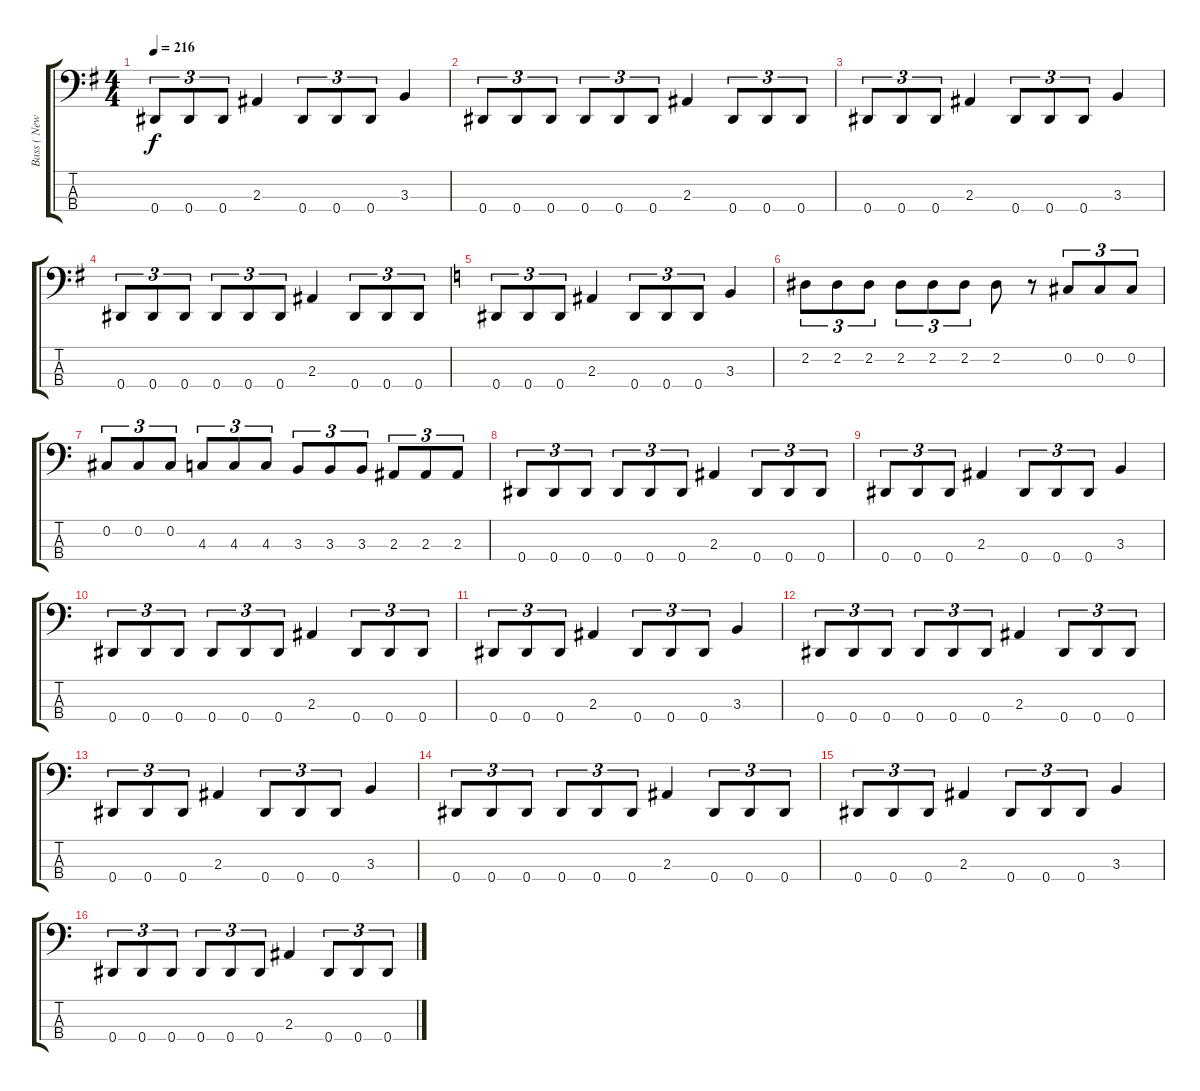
\track ("Bass ( Newsted )" "Bass ( New") {instrument electricbasspick}
\staff {score tabs}
\tuning (Gb2 Db2 Ab1 Eb1) {hide}
\ts (4 4)
\tempo 216
\clef f4
\ks g
0.4.8{tu (3 2) dy f} 0.4.8{tu (3 2)} 0.4.8{tu (3 2)} 2.3.4 0.4.8{tu (3 2)} 0.4.8{tu (3 2)} 0.4.8{tu (3 2)} 3.3.4 |
0.4.8{tu (3 2)} 0.4.8{tu (3 2)} 0.4.8{tu (3 2)} 0.4.8{tu (3 2)} 0.4.8{tu (3 2)} 0.4.8{tu (3 2)} 2.3.4 0.4.8{tu (3 2)} 0.4.8{tu (3 2)} 0.4.8{tu (3 2)} |
0.4.8{tu (3 2)} 0.4.8{tu (3 2)} 0.4.8{tu (3 2)} 2.3.4 0.4.8{tu (3 2)} 0.4.8{tu (3 2)} 0.4.8{tu (3 2)} 3.3.4 |
0.4.8{tu (3 2)} 0.4.8{tu (3 2)} 0.4.8{tu (3 2)} 0.4.8{tu (3 2)} 0.4.8{tu (3 2)} 0.4.8{tu (3 2)} 2.3.4 0.4.8{tu (3 2)} 0.4.8{tu (3 2)} 0.4.8{tu (3 2)} |
\ks c
0.4.8{tu (3 2)} 0.4.8{tu (3 2)} 0.4.8{tu (3 2)} 2.3.4 0.4.8{tu (3 2)} 0.4.8{tu (3 2)} 0.4.8{tu (3 2)} 3.3.4 |
2.2.8{tu (3 2)} 2.2.8{tu (3 2)} 2.2.8{tu (3 2)} 2.2.8{tu (3 2)} 2.2.8{tu (3 2)} 2.2.8{tu (3 2)} 2.2.8 r.8 0.2.8{tu (3 2)} 0.2.8{tu (3 2)} 0.2.8{tu (3 2)} |
0.2.8{tu (3 2)} 0.2.8{tu (3 2)} 0.2.8{tu (3 2)} 4.3.8{tu (3 2)} 4.3.8{tu (3 2)} 4.3.8{tu (3 2)} 3.3.8{tu (3 2)} 3.3.8{tu (3 2)} 3.3.8{tu (3 2)} 2.3.8{tu (3 2)} 2.3.8{tu (3 2)} 2.3.8{tu (3 2)} |
0.4.8{tu (3 2)} 0.4.8{tu (3 2)} 0.4.8{tu (3 2)} 0.4.8{tu (3 2)} 0.4.8{tu (3 2)} 0.4.8{tu (3 2)} 2.3.4 0.4.8{tu (3 2)} 0.4.8{tu (3 2)} 0.4.8{tu (3 2)} |
0.4.8{tu (3 2)} 0.4.8{tu (3 2)} 0.4.8{tu (3 2)} 2.3.4 0.4.8{tu (3 2)} 0.4.8{tu (3 2)} 0.4.8{tu (3 2)} 3.3.4 |
0.4.8{tu (3 2)} 0.4.8{tu (3 2)} 0.4.8{tu (3 2)} 0.4.8{tu (3 2)} 0.4.8{tu (3 2)} 0.4.8{tu (3 2)} 2.3.4 0.4.8{tu (3 2)} 0.4.8{tu (3 2)} 0.4.8{tu (3 2)} |
0.4.8{tu (3 2)} 0.4.8{tu (3 2)} 0.4.8{tu (3 2)} 2.3.4 0.4.8{tu (3 2)} 0.4.8{tu (3 2)} 0.4.8{tu (3 2)} 3.3.4 |
0.4.8{tu (3 2)} 0.4.8{tu (3 2)} 0.4.8{tu (3 2)} 0.4.8{tu (3 2)} 0.4.8{tu (3 2)} 0.4.8{tu (3 2)} 2.3.4 0.4.8{tu (3 2)} 0.4.8{tu (3 2)} 0.4.8{tu (3 2)} |
0.4.8{tu (3 2)} 0.4.8{tu (3 2)} 0.4.8{tu (3 2)} 2.3.4 0.4.8{tu (3 2)} 0.4.8{tu (3 2)} 0.4.8{tu (3 2)} 3.3.4 |
0.4.8{tu (3 2)} 0.4.8{tu (3 2)} 0.4.8{tu (3 2)} 0.4.8{tu (3 2)} 0.4.8{tu (3 2)} 0.4.8{tu (3 2)} 2.3.4 0.4.8{tu (3 2)} 0.4.8{tu (3 2)} 0.4.8{tu (3 2)} |
0.4.8{tu (3 2)} 0.4.8{tu (3 2)} 0.4.8{tu (3 2)} 2.3.4 0.4.8{tu (3 2)} 0.4.8{tu (3 2)} 0.4.8{tu (3 2)} 3.3.4 |
0.4.8{tu (3 2)} 0.4.8{tu (3 2)} 0.4.8{tu (3 2)} 0.4.8{tu (3 2)} 0.4.8{tu (3 2)} 0.4.8{tu (3 2)} 2.3.4 0.4.8{tu (3 2)} 0.4.8{tu (3 2)} 0.4.8{tu (3 2)}
